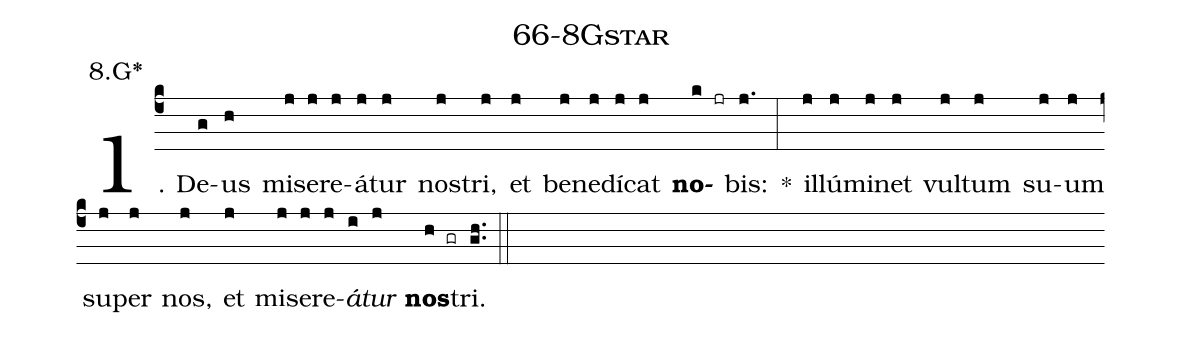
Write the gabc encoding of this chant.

name: 66-8Gstar;
annotation: 8.G*;
%%
(c4)1. De(g)us(h) mi(j)se(j)re(j)á(j)tur(j) nos(j)tri,(j) et(j) be(j)ne(j)dí(j)cat(j) <b>no</b>(k jr)bis:(j.) *(:) il(j)lú(j)mi(j)net(j) vul(j)tum(j) su(j)um(j) su(j)per(j) nos,(j) et(j) mi(j)se(j)re(j)<i>á</i>(i)<i>tur</i>(j) <b>nos</b>(h gr)tri.(gh..) (::)
